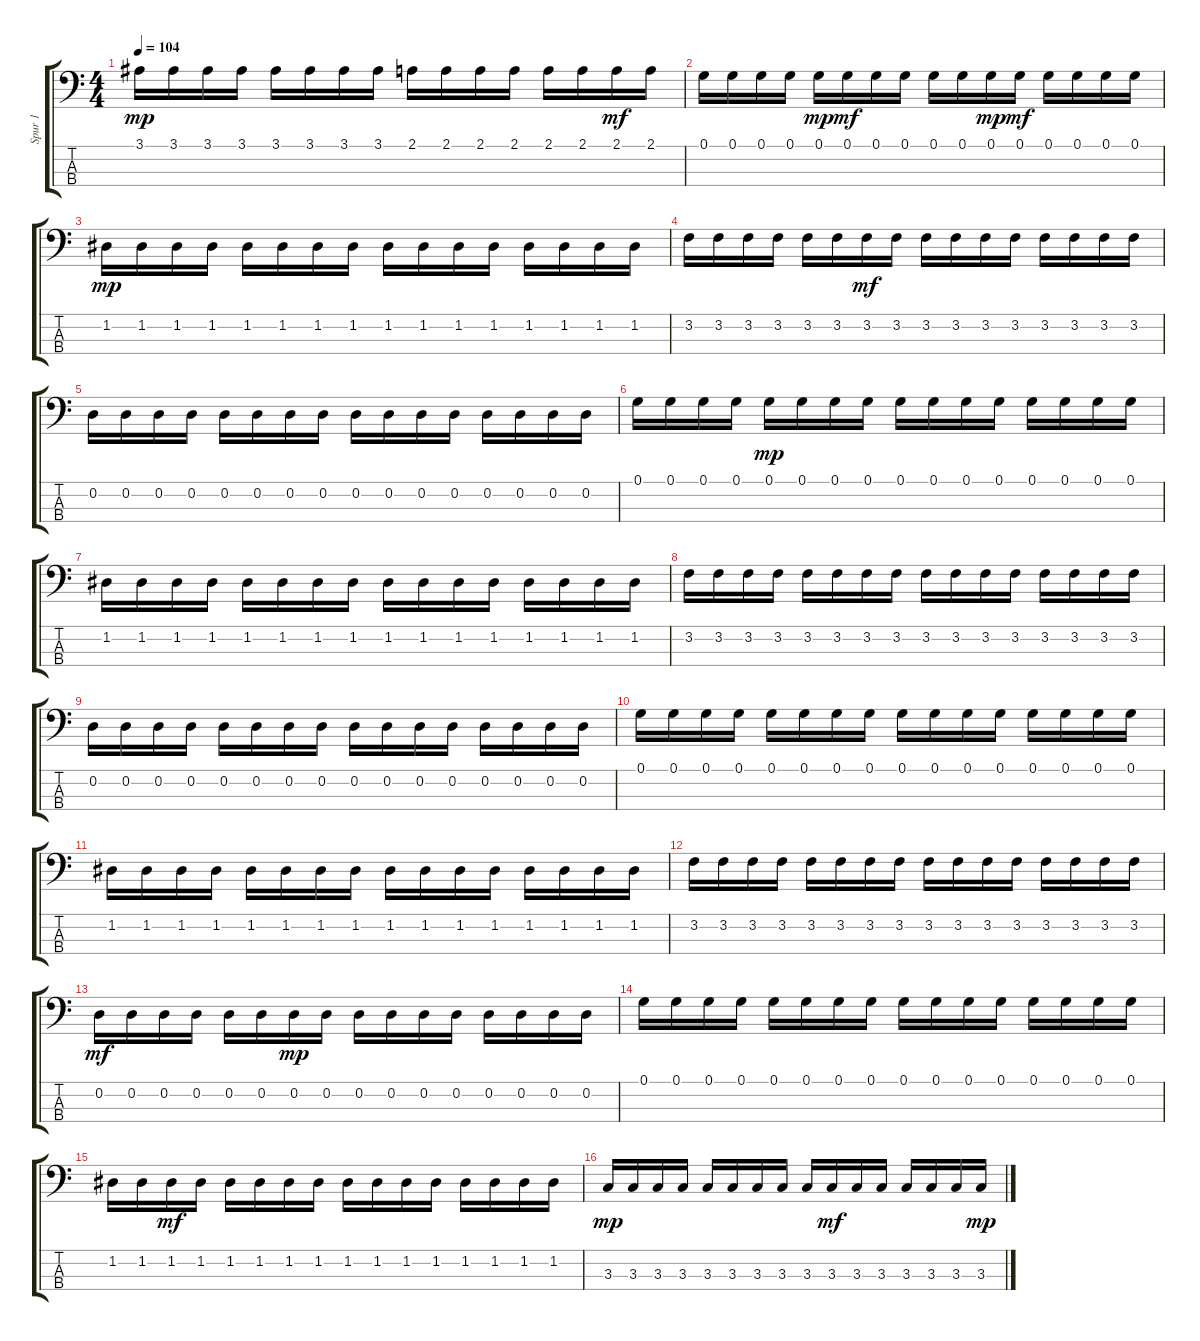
\track ("Spur 1" "Spur 1") {instrument electricbassfinger}
\staff {score tabs}
\tuning (G2 D2 A1 E1) {hide}
\ts (4 4)
\tempo 104
\clef f4
\ks c
3.1.16{dy mp} 3.1.16 3.1.16 3.1.16 3.1.16 3.1.16 3.1.16 3.1.16 2.1.16 2.1.16 2.1.16 2.1.16 2.1.16 2.1.16 2.1.16{dy mf} 2.1.16 |
0.1.16 0.1.16 0.1.16 0.1.16 0.1.16{dy mp} 0.1.16{dy mf} 0.1.16 0.1.16 0.1.16 0.1.16 0.1.16{dy mp} 0.1.16{dy mf} 0.1.16 0.1.16 0.1.16 0.1.16 |
1.2.16{dy mp} 1.2.16 1.2.16 1.2.16 1.2.16 1.2.16 1.2.16 1.2.16 1.2.16 1.2.16 1.2.16 1.2.16 1.2.16 1.2.16 1.2.16 1.2.16 |
3.2.16 3.2.16 3.2.16 3.2.16 3.2.16 3.2.16 3.2.16{dy mf} 3.2.16 3.2.16 3.2.16 3.2.16 3.2.16 3.2.16 3.2.16 3.2.16 3.2.16 |
0.2.16 0.2.16 0.2.16 0.2.16 0.2.16 0.2.16 0.2.16 0.2.16 0.2.16 0.2.16 0.2.16 0.2.16 0.2.16 0.2.16 0.2.16 0.2.16 |
0.1.16 0.1.16 0.1.16 0.1.16 0.1.16{dy mp} 0.1.16 0.1.16 0.1.16 0.1.16 0.1.16 0.1.16 0.1.16 0.1.16 0.1.16 0.1.16 0.1.16 |
1.2.16 1.2.16 1.2.16 1.2.16 1.2.16 1.2.16 1.2.16 1.2.16 1.2.16 1.2.16 1.2.16 1.2.16 1.2.16 1.2.16 1.2.16 1.2.16 |
3.2.16 3.2.16 3.2.16 3.2.16 3.2.16 3.2.16 3.2.16 3.2.16 3.2.16 3.2.16 3.2.16 3.2.16 3.2.16 3.2.16 3.2.16 3.2.16 |
0.2.16 0.2.16 0.2.16 0.2.16 0.2.16 0.2.16 0.2.16 0.2.16 0.2.16 0.2.16 0.2.16 0.2.16 0.2.16 0.2.16 0.2.16 0.2.16 |
0.1.16 0.1.16 0.1.16 0.1.16 0.1.16 0.1.16 0.1.16 0.1.16 0.1.16 0.1.16 0.1.16 0.1.16 0.1.16 0.1.16 0.1.16 0.1.16 |
1.2.16 1.2.16 1.2.16 1.2.16 1.2.16 1.2.16 1.2.16 1.2.16 1.2.16 1.2.16 1.2.16 1.2.16 1.2.16 1.2.16 1.2.16 1.2.16 |
3.2.16 3.2.16 3.2.16 3.2.16 3.2.16 3.2.16 3.2.16 3.2.16 3.2.16 3.2.16 3.2.16 3.2.16 3.2.16 3.2.16 3.2.16 3.2.16 |
0.2.16{dy mf} 0.2.16 0.2.16 0.2.16 0.2.16 0.2.16 0.2.16{dy mp} 0.2.16 0.2.16 0.2.16 0.2.16 0.2.16 0.2.16 0.2.16 0.2.16 0.2.16 |
0.1.16 0.1.16 0.1.16 0.1.16 0.1.16 0.1.16 0.1.16 0.1.16 0.1.16 0.1.16 0.1.16 0.1.16 0.1.16 0.1.16 0.1.16 0.1.16 |
1.2.16 1.2.16 1.2.16{dy mf} 1.2.16 1.2.16 1.2.16 1.2.16 1.2.16 1.2.16 1.2.16 1.2.16 1.2.16 1.2.16 1.2.16 1.2.16 1.2.16 |
3.3.16{dy mp} 3.3.16 3.3.16 3.3.16 3.3.16 3.3.16 3.3.16 3.3.16 3.3.16 3.3.16{dy mf} 3.3.16 3.3.16 3.3.16 3.3.16 3.3.16 3.3.16{dy mp}
